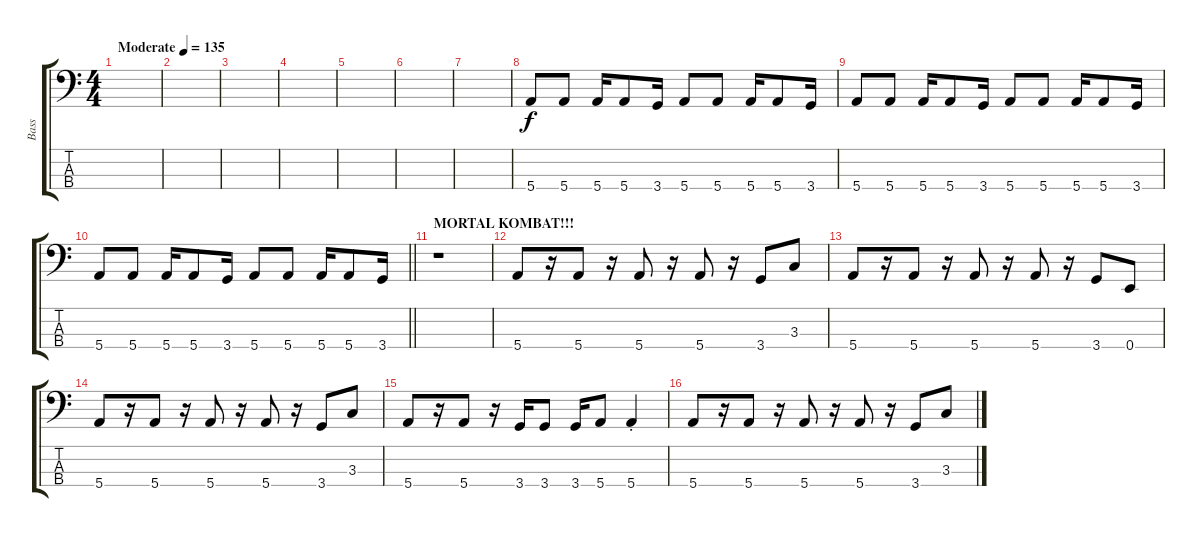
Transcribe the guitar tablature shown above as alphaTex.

\track ("Bass" "Bass") {instrument electricbassfinger}
\staff {score tabs}
\tuning (G2 D2 A1 E1) {hide}
\ts (4 4)
\tempo (135 "Moderate")
\clef f4
\ks c
|
|
|
|
|
|
|
5.4.8 5.4.8 5.4.16 5.4.8 3.4.16 5.4.8 5.4.8 5.4.16 5.4.8 3.4.16 |
5.4.8 5.4.8 5.4.16 5.4.8 3.4.16 5.4.8 5.4.8 5.4.16 5.4.8 3.4.16 |
\barLineRight lightlight
5.4.8 5.4.8 5.4.16 5.4.8 3.4.16 5.4.8 5.4.8 5.4.16 5.4.8 3.4.16 |
\section ("" "MORTAL KOMBAT!!!")
r.1 |
5.4.8 r.16 5.4.8 r.16 5.4.8 r.16 5.4.8 r.16 3.4.8 3.3.8 |
5.4.8 r.16 5.4.8 r.16 5.4.8 r.16 5.4.8 r.16 3.4.8 0.4.8 |
5.4.8 r.16 5.4.8 r.16 5.4.8 r.16 5.4.8 r.16 3.4.8 3.3.8 |
5.4.8 r.16 5.4.8 r.16 3.4.16 3.4.8 3.4.16 5.4.8 5.4{st}.4 |
5.4.8 r.16 5.4.8 r.16 5.4.8 r.16 5.4.8 r.16 3.4.8 3.3.8
